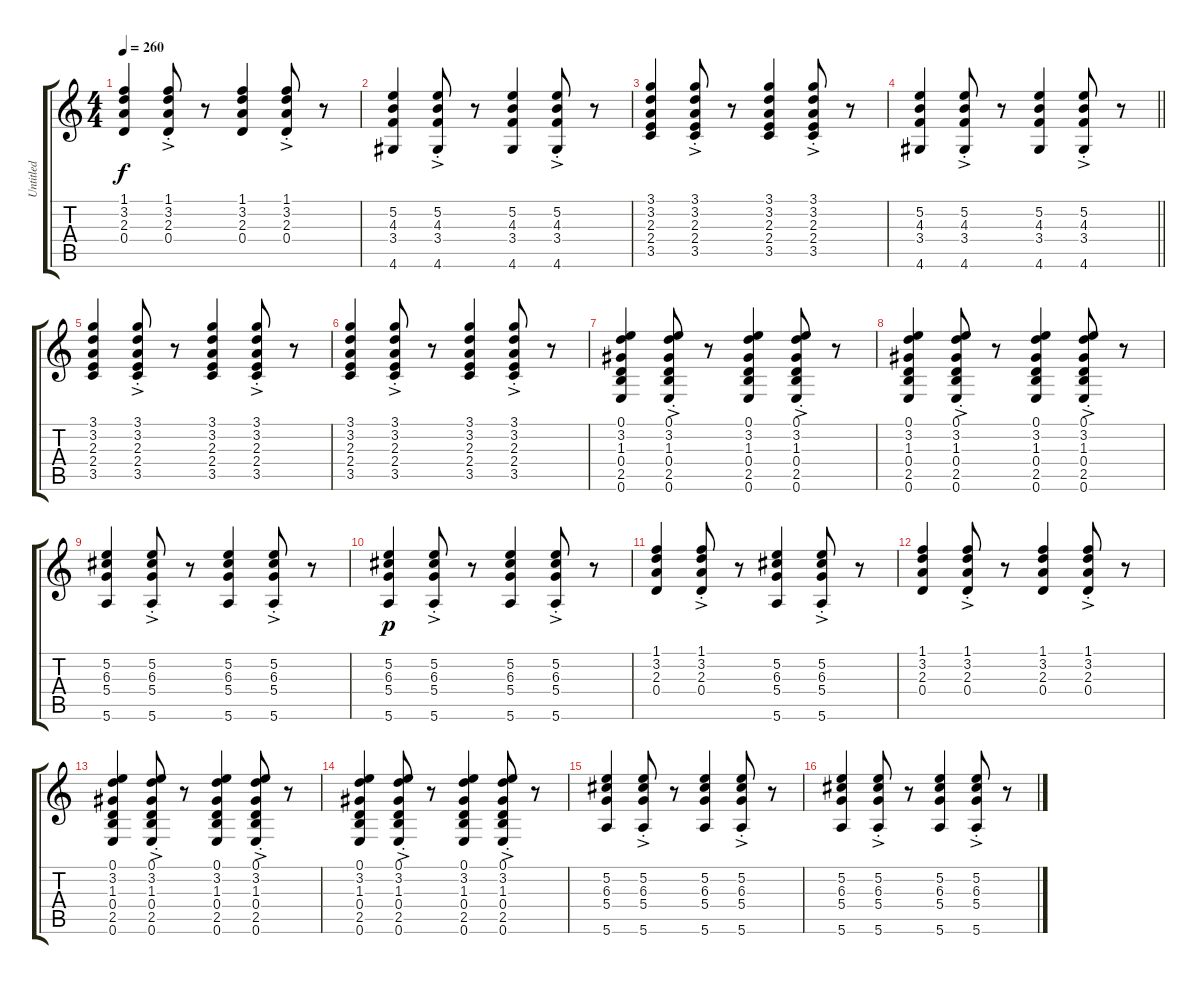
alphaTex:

\track ("Untitled" "Untitled") {instrument acousticguitarnylon}
\staff {score tabs}
\tuning (E4 B3 G3 D3 A2 E2) {hide}
\ts (4 4)
\tempo 260
\clef g2
\ks c
(1.1 3.2 2.3 0.4).4{dy f} (1.1{ac st} 3.2{ac st} 2.3{ac st} 0.4{ac st}).8 r.8 (1.1 3.2 2.3 0.4).4 (1.1{ac st} 3.2{ac st} 2.3{ac st} 0.4{ac st}).8 r.8 |
(5.2 4.3 3.4 4.6).4 (5.2{ac st} 4.3{ac st} 3.4{ac st} 4.6{ac st}).8 r.8 (5.2 4.3 3.4 4.6).4 (5.2{ac st} 4.3{ac st} 3.4{ac st} 4.6{ac st}).8 r.8 |
(3.1 3.2 2.3 2.4 3.5).4 (3.1{ac st} 3.2{ac st} 2.3{ac st} 2.4{ac st} 3.5{ac st}).8 r.8 (3.1 3.2 2.3 2.4 3.5).4 (3.1{ac st} 3.2{ac st} 2.3{ac st} 2.4{ac st} 3.5{ac st}).8 r.8 |
\barLineRight lightlight
(5.2 4.3 3.4 4.6).4 (5.2{ac st} 4.3{ac st} 3.4{ac st} 4.6{ac st}).8 r.8 (5.2 4.3 3.4 4.6).4 (5.2{ac st} 4.3{ac st} 3.4{ac st} 4.6{ac st}).8 r.8 |
(3.1 3.2 2.3 2.4 3.5).4 (3.1{ac st} 3.2{ac st} 2.3{ac st} 2.4{ac st} 3.5{ac st}).8 r.8 (3.1 3.2 2.3 2.4 3.5).4 (3.1{ac st} 3.2{ac st} 2.3{ac st} 2.4{ac st} 3.5{ac st}).8 r.8 |
(3.1 3.2 2.3 2.4 3.5).4 (3.1{ac st} 3.2{ac st} 2.3{ac st} 2.4{ac st} 3.5{ac st}).8 r.8 (3.1 3.2 2.3 2.4 3.5).4 (3.1{ac st} 3.2{ac st} 2.3{ac st} 2.4{ac st} 3.5{ac st}).8 r.8 |
(0.1 3.2 1.3 0.4 2.5 0.6).4 (0.1{ac st} 3.2{ac st} 1.3{ac st} 0.4{ac st} 2.5{ac st} 0.6{ac st}).8 r.8 (0.1 3.2 1.3 0.4 2.5 0.6).4 (0.1{ac st} 3.2{ac st} 1.3{ac st} 0.4{ac st} 2.5{ac st} 0.6{ac st}).8 r.8 |
(0.1 3.2 1.3 0.4 2.5 0.6).4 (0.1{ac st} 3.2{ac st} 1.3{ac st} 0.4{ac st} 2.5{ac st} 0.6{ac st}).8 r.8 (0.1 3.2 1.3 0.4 2.5 0.6).4 (0.1{ac st} 3.2{ac st} 1.3{ac st} 0.4{ac st} 2.5{ac st} 0.6{ac st}).8 r.8 |
(5.2 6.3 5.4 5.6).4 (5.2{ac st} 6.3{ac st} 5.4{ac st} 5.6{ac st}).8 r.8 (5.2 6.3 5.4 5.6).4 (5.2{ac st} 6.3{ac st} 5.4{ac st} 5.6{ac st}).8 r.8 |
(5.2 6.3 5.4 5.6).4{dy p} (5.2{ac st} 6.3{ac st} 5.4{ac st} 5.6{ac st}).8 r.8 (5.2 6.3 5.4 5.6).4 (5.2{ac st} 6.3{ac st} 5.4{ac st} 5.6{ac st}).8 r.8 |
(1.1 3.2 2.3 0.4).4 (1.1{ac st} 3.2{ac st} 2.3{ac st} 0.4{ac st}).8 r.8 (5.2 6.3 5.4 5.6).4 (5.2{ac st} 6.3{ac st} 5.4{ac st} 5.6{ac st}).8 r.8 |
(1.1 3.2 2.3 0.4).4 (1.1{ac st} 3.2{ac st} 2.3{ac st} 0.4{ac st}).8 r.8 (1.1 3.2 2.3 0.4).4 (1.1{ac st} 3.2{ac st} 2.3{ac st} 0.4{ac st}).8 r.8 |
(0.1 3.2 1.3 0.4 2.5 0.6).4 (0.1{ac st} 3.2{ac st} 1.3{ac st} 0.4{ac st} 2.5{ac st} 0.6{ac st}).8 r.8 (0.1 3.2 1.3 0.4 2.5 0.6).4 (0.1{ac st} 3.2{ac st} 1.3{ac st} 0.4{ac st} 2.5{ac st} 0.6{ac st}).8 r.8 |
(0.1 3.2 1.3 0.4 2.5 0.6).4 (0.1{ac st} 3.2{ac st} 1.3{ac st} 0.4{ac st} 2.5{ac st} 0.6{ac st}).8 r.8 (0.1 3.2 1.3 0.4 2.5 0.6).4 (0.1{ac st} 3.2{ac st} 1.3{ac st} 0.4{ac st} 2.5{ac st} 0.6{ac st}).8 r.8 |
(5.2 6.3 5.4 5.6).4 (5.2{ac st} 6.3{ac st} 5.4{ac st} 5.6{ac st}).8 r.8 (5.2 6.3 5.4 5.6).4 (5.2{ac st} 6.3{ac st} 5.4{ac st} 5.6{ac st}).8 r.8 |
(5.2 6.3 5.4 5.6).4 (5.2{ac st} 6.3{ac st} 5.4{ac st} 5.6{ac st}).8 r.8 (5.2 6.3 5.4 5.6).4 (5.2{ac st} 6.3{ac st} 5.4{ac st} 5.6{ac st}).8 r.8
